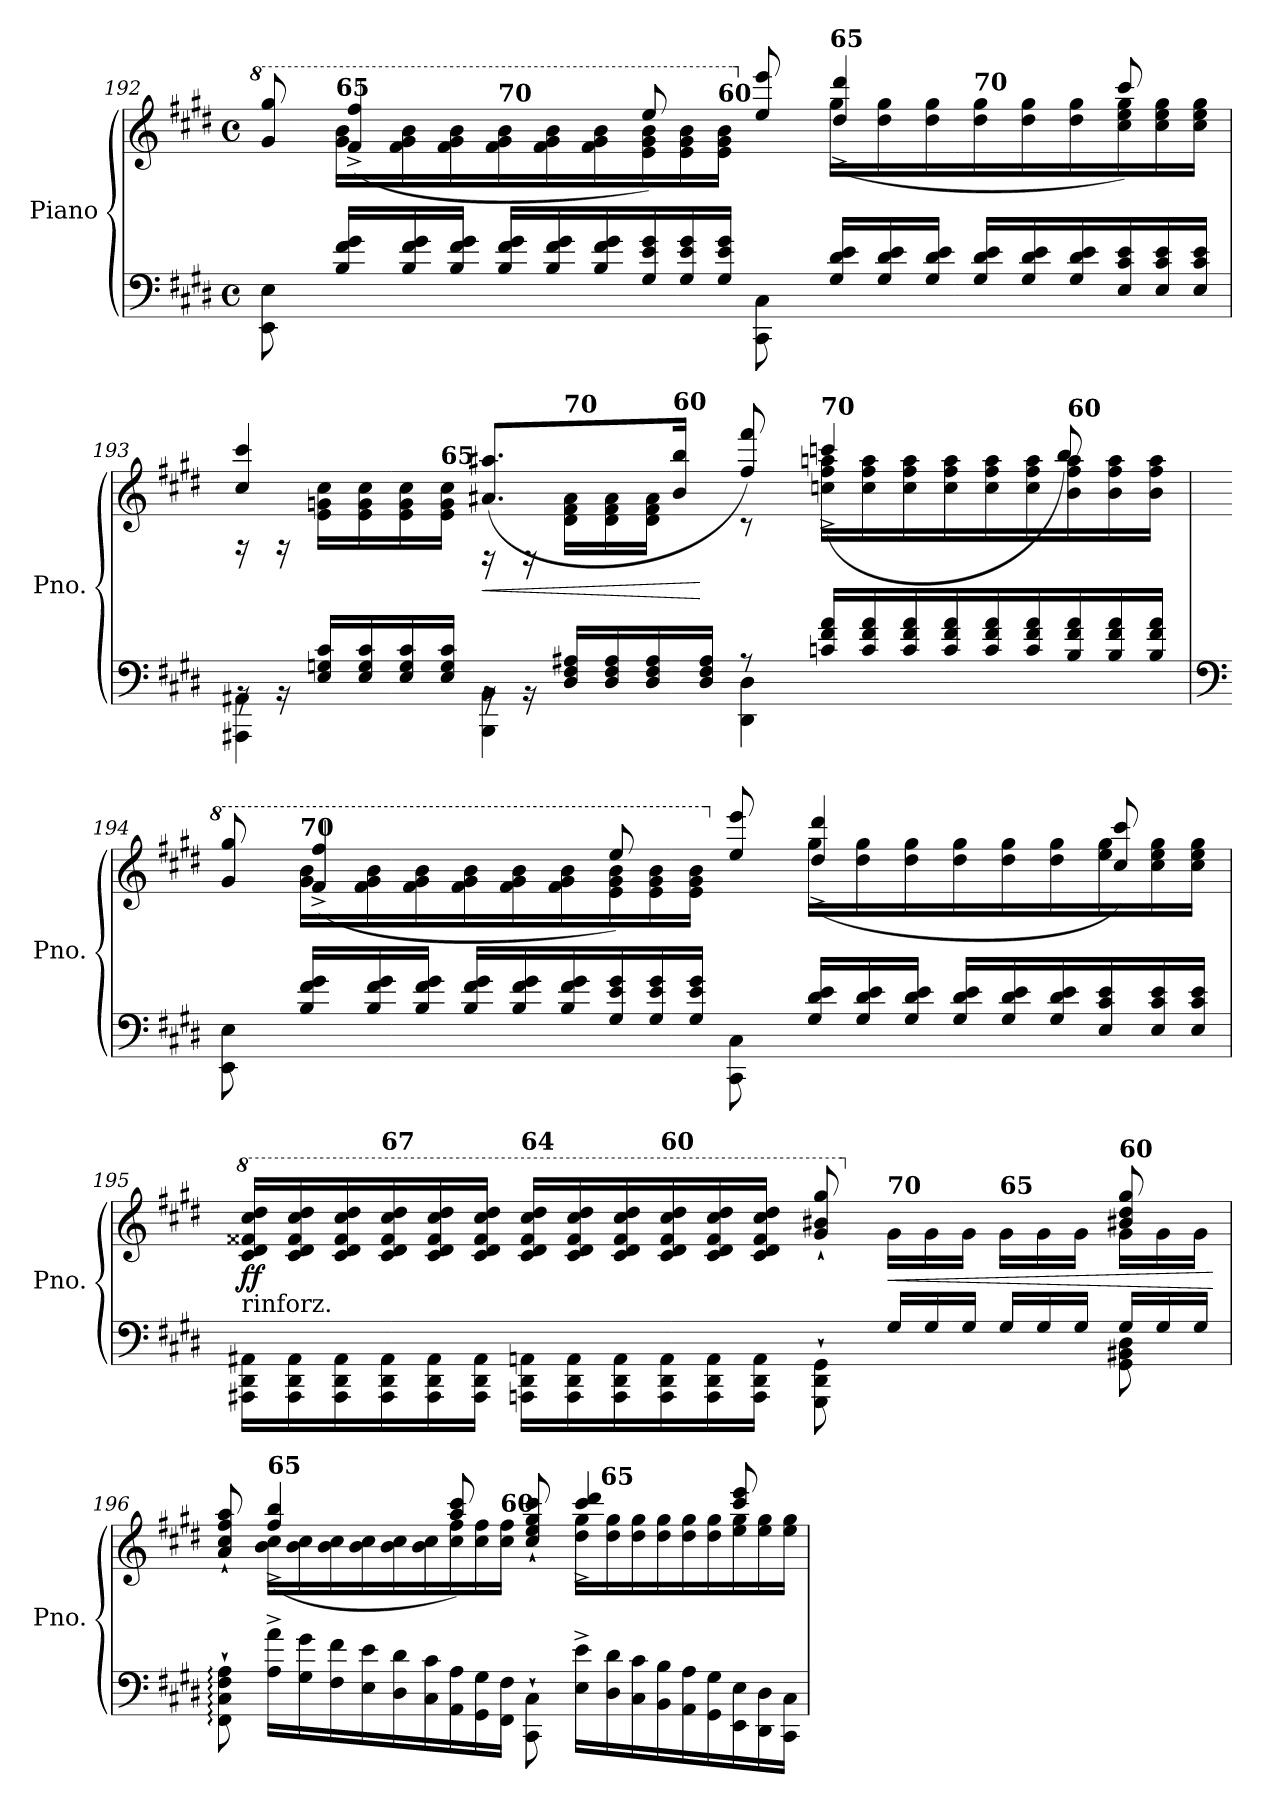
**kern	**kern	**dynam
*part1	*part1	*part1
*staff2	*staff1	*staff1/2
*I"Piano	*	*
*I'Pno.	*	*
!!LO:LB:g=z
*clefF4	*clefG2	*
*k[f#c#g#d#]	*k[f#c#g#d#]	*
*M4/4	*M4/4	*
*met(c)	*met(c)	*
=192	=192	=192
*^	*	*
*	*	*8va	*
*	*	*^	*
!	!	!	!	!LO:DY:b
8rAyy	8EE\ 8E\	8rFyy	8gg#/ 8ggg#/	other-dynamics
*Xtuplet	*	*Xtuplet	*	*
!	!	!LO:TX:a:B:t=65	!	!
24B/ 24f#/ 24g#/LL	4ryy	24gg#\ 24bb\LL	(>4ff#/^ 4fff#/^	.
24B/ 24f#/ 24g#/	.	24ff#\ 24gg#\ 24bb\	.	.
24B/ 24f#/ 24g#/JJ	.	24ff#\ 24gg#\ 24bb\	.	.
!	!	!LO:TX:a:B:t=70	!	!
24B/ 24f#/ 24g#/LL	.	24ff#\ 24gg#\ 24bb\	.	.
24B/ 24f#/ 24g#/	.	24ff#\ 24gg#\ 24bb\	.	.
24B/ 24f#/ 24g#/	.	24ff#\ 24gg#\ 24bb\	.	.
24G#/ 24e/ 24g#/	8ryy	24ee\ 24gg#\ 24bb\	8eee/)	.
24G#/ 24e/ 24g#/	.	24ee\ 24gg#\ 24bb\	.	.
!	!	!LO:TX:a:B:t=60	!	!
24G#/ 24e/ 24g#/JJ	.	24ee\ 24gg#\ 24bb\JJ	.	.
*	*	*X8va	*	*
8reyy	8CC#\ 8C#\	8rFyy	8ee/ 8eee/	.
!	!	!LO:TX:a:B:t=65	!	!
24G#/ 24d#/ 24e/LL	4ryy	24gg#\LL	(>4dd#/^ 4ddd#/^	.
24G#/ 24d#/ 24e/	.	24dd#\ 24gg#\	.	.
24G#/ 24d#/ 24e/JJ	.	24dd#\ 24gg#\	.	.
!	!	!LO:TX:a:B:t=70	!	!
24G#/ 24d#/ 24e/LL	.	24dd#\ 24gg#\	.	.
24G#/ 24d#/ 24e/	.	24dd#\ 24gg#\	.	.
24G#/ 24d#/ 24e/	.	24dd#\ 24gg#\	.	.
24E/ 24c#/ 24e/	8ryy	24cc#\ 24ee\ 24gg#\	8ccc#/)	.
24E/ 24c#/ 24e/	.	24cc#\ 24ee\ 24gg#\	.	.
24E/ 24c#/ 24e/JJ	.	24cc#\ 24ee\ 24gg#\JJ	.	.
=193	=193	=193	=193	=193
24rBB	4AAA#X\ 4AA#X\	24rF	4cc#/ 4ccc#/	.
24rBB	.	24rF	.	.
24E/ 24Gn/ 24c#/LL	.	24e\ 24gn\ 24cc#\LL	.	.
24E/ 24G/ 24c#/	.	24e\ 24g\ 24cc#\	.	.
24E/ 24G/ 24c#/	.	24e\ 24g\ 24cc#\	.	.
!	!	!LO:TX:a:B:t=65	!	!
24E/ 24G/ 24c#/JJ	.	24e\ 24g\ 24cc#\JJ	.	.
!	!	!	!	!LO:HP:b
24rBB	4BBB\ 4BB\	24rD	(>8.a#X/ 8.aa#X/L	<
24rBB	.	24rD	.	.
!	!	!LO:TX:a:B:t=70	!	!
24D#/ 24F#/ 24A#X/LL	.	24d#\ 24f#\ 24a#\LL	.	.
24D#/ 24F#/ 24A#/	.	24d#\ 24f#\ 24a#\	.	.
24D#/ 24F#/ 24A#/	.	24d#\ 24f#\ 24a#\JJ	.	.
!	!	!	!LO:TX:a:B:t=60	!
.	.	.	16b/ 16bb/Jk	.
24D#/ 24F#/ 24A#/JJ	.	24rAyy	.	[
8r	4DD#\ 4D#\	8rc	8ff#/ 8fff#/)	.
!	!	!LO:TX:a:B:t=70	!	!
24cn/ 24f#/ 24a/LL	.	24ccn\ 24ff#\ 24aan\LL	(>4cccn^/	.
24c/ 24f#/ 24a/	.	24cc\ 24ff#\ 24aa\	.	.
24c/ 24f#/ 24a/	.	24cc\ 24ff#\ 24aa\	.	.
24c/ 24f#/ 24a/	4ryy	24cc\ 24ff#\ 24aa\	.	.
24c/ 24f#/ 24a/	.	24cc\ 24ff#\ 24aa\	.	.
24c/ 24f#/ 24a/	.	24cc\ 24ff#\ 24aa\	.	.
!	!	!LO:TX:a:B:t=60	!	!
24B/ 24f#/ 24a/	.	24b\ 24ff#\ 24aa\	8bb/)	.
24B/ 24f#/ 24a/	.	24b\ 24ff#\ 24aa\	.	.
24B/ 24f#/ 24a/JJ	.	24b\ 24ff#\ 24aa\JJ	.	.
!!LO:LB:g=z	!!
=194	=194	=194	=194	=194
*clefF4	*	*	*	*
*	*	*8va	*	*
8rAyy	8EE\ 8E\	8rFyy	8gg#/ 8ggg#/	.
!	!	!LO:TX:a:B:t=70	!	!
24B/ 24f#/ 24g#/LL	4ryy	24gg#\ 24bb\LL	(>4ff#/^ 4fff#/^	.
24B/ 24f#/ 24g#/	.	24ff#\ 24gg#\ 24bb\	.	.
24B/ 24f#/ 24g#/JJ	.	24ff#\ 24gg#\ 24bb\	.	.
24B/ 24f#/ 24g#/LL	.	24ff#\ 24gg#\ 24bb\	.	.
24B/ 24f#/ 24g#/	.	24ff#\ 24gg#\ 24bb\	.	.
24B/ 24f#/ 24g#/	.	24ff#\ 24gg#\ 24bb\	.	.
24G#/ 24e/ 24g#/	8ryy	24ee\ 24gg#\ 24bb\	8eee/)	.
24G#/ 24e/ 24g#/	.	24ee\ 24gg#\ 24bb\	.	.
24G#/ 24e/ 24g#/JJ	.	24ee\ 24gg#\ 24bb\JJ	.	.
*	*	*X8va	*	*
8reyy	8CC#\ 8C#\	8rFyy	8ee/ 8eee/	.
24G#/ 24d#/ 24e/LL	4ryy	24gg#\LL	(>4dd#/^ 4ddd#/^	.
24G#/ 24d#/ 24e/	.	24dd#\ 24gg#\	.	.
24G#/ 24d#/ 24e/JJ	.	24dd#\ 24gg#\	.	.
24G#/ 24d#/ 24e/LL	.	24dd#\ 24gg#\	.	.
24G#/ 24d#/ 24e/	.	24dd#\ 24gg#\	.	.
24G#/ 24d#/ 24e/	.	24dd#\ 24gg#\	.	.
24E/ 24c#/ 24e/	8ryy	24ee\ 24gg#\	8cc#/ 8ccc#/)	.
24E/ 24c#/ 24e/	.	24cc#\ 24ee\ 24gg#\	.	.
24E/ 24c#/ 24e/JJ	.	24cc#\ 24ee\ 24gg#\JJ	.	.
=195	=195	=195	=195	=195
*	*	*8va	*	*
!	!	!LO:TX:b:t=rinforz.	!	!
!	!	!	!	!LO:DY:b
24AAA#X\ 24DD#\ 24AA#X\LL	2rcyy	24cc#/ 24dd#/ 24ff##X/ 24ccc#/ 24ddd#/LL	2rcyy	ff
24AAA#\ 24DD#\ 24AA#\	.	24cc#/ 24dd#/ 24ff##/ 24ccc#/ 24ddd#/	.	.
24AAA#\ 24DD#\ 24AA#\	.	24cc#/ 24dd#/ 24ff##/ 24ccc#/ 24ddd#/	.	.
!	!	!LO:TX:a:B:t=67	!	!
24AAA#\ 24DD#\ 24AA#\	.	24cc#/ 24dd#/ 24ff##/ 24ccc#/ 24ddd#/	.	.
24AAA#\ 24DD#\ 24AA#\	.	24cc#/ 24dd#/ 24ff##/ 24ccc#/ 24ddd#/	.	.
24AAA#\ 24DD#\ 24AA#\JJ	.	24cc#/ 24dd#/ 24ff##/ 24ccc#/ 24ddd#/JJ	.	.
!	!	!LO:TX:a:B:t=64	!	!
24AAAn\ 24DD#\ 24AAn\LL	.	24cc#/ 24dd#/ 24ff##/ 24ccc#/ 24ddd#/LL	.	.
24AAA\ 24DD#\ 24AA\	.	24cc#/ 24dd#/ 24ff##/ 24ccc#/ 24ddd#/	.	.
24AAA\ 24DD#\ 24AA\	.	24cc#/ 24dd#/ 24ff##/ 24ccc#/ 24ddd#/	.	.
!	!	!LO:TX:a:B:t=60	!	!
24AAA\ 24DD#\ 24AA\	.	24cc#/ 24dd#/ 24ff##/ 24ccc#/ 24ddd#/	.	.
24AAA\ 24DD#\ 24AA\	.	24cc#/ 24dd#/ 24ff##/ 24ccc#/ 24ddd#/	.	.
24AAA\ 24DD#\ 24AA\JJ	.	24cc#/ 24dd#/ 24ff##/ 24ccc#/ 24ddd#/JJ	.	.
8GGG#\` 8DD#\` 8GG#\`	4rcyy	8gg#/` 8bb#X/` 8ggg#/`	4rcyy	.
*	*	*X8va	*	*
!	!	!LO:TX:a:B:t=70	!	!
!	!	!	!	!LO:HP:b
24G#/LL	.	24g#\LL	.	<
24G#/	.	24g#\	.	.
24G#/JJ	.	24g#\JJ	.	.
!	!	!LO:TX:a:B:t=65	!	!
24G#/LL	8ryy	24g#\LL	8raayy	.
24G#/	.	24g#\	.	.
24G#/JJ	.	24g#\JJ	.	.
!	!	!LO:TX:a:B:t=60	!	!
24G#/LL	8GG#\ 8BB#X\ 8D#\	24g#\LL	8b#X/ 8dd#/ 8gg#/	.
24G#/	.	24g#\	.	.
24G#/JJ	.	24g#\JJ	.	.
*v	*v	*	*	*
*	*v	*v	*
.	.	[
!!LO:LB:g=z
=196	=196	=196
*	*^	*
!	!	!	!LO:DY:b
8FF#\:` 8C#\:` 8F#\:` 8A\:`	8rFyy	8a/` 8cc#/` 8ff#/` 8aa/`	other-dynamics
!	!LO:TX:a:B:t=65	!	!
24A\^ 24a\^LL	24b\ 24cc#\LL	(>4ff#/^ 4bb/^	.
24G#\ 24g#\	24b\ 24cc#\	.	.
24F#\ 24f#\	24b\ 24cc#\	.	.
24E\ 24e\	24b\ 24cc#\	.	.
24D#\ 24d#\	24b\ 24cc#\	.	.
24C#\ 24c#\	24b\ 24cc#\	.	.
24AA\ 24A\	24cc#\ 24ff#\	8aa/ 8ccc#/)	.
24GG#\ 24G#\	24cc#\ 24ff#\	.	.
!	!LO:TX:a:B:t=60	!	!
24FF#\ 24F#\JJ	24cc#\ 24ff#\JJ	.	.
8CC#\` 8C#\`	8rFyy	8cc#/` 8ee/` 8gg#/` 8ccc#/`	.
24E\^ 24e\^LL	24dd#\ 24gg#\LL	4ccc#/^ 4ddd#/^	.
!	!LO:TX:a:B:t=65	!	!
24D#\ 24d#\	24dd#\ 24gg#\	.	.
24C#\ 24c#\	24dd#\ 24gg#\	.	.
24BB\ 24B\	24dd#\ 24gg#\	.	.
24AA\ 24A\	24dd#\ 24gg#\	.	.
24GG#\ 24G#\	24dd#\ 24gg#\	.	.
24EE\ 24E\	24ee\ 24gg#\	8ccc#/ 8eee/	.
24DD#\ 24D#\	24ee\ 24gg#\	.	.
24CC#\ 24C#\JJ	24ee\ 24gg#\JJ	.	.
*	*v	*v	*
=	=	=
*-	*-	*-
